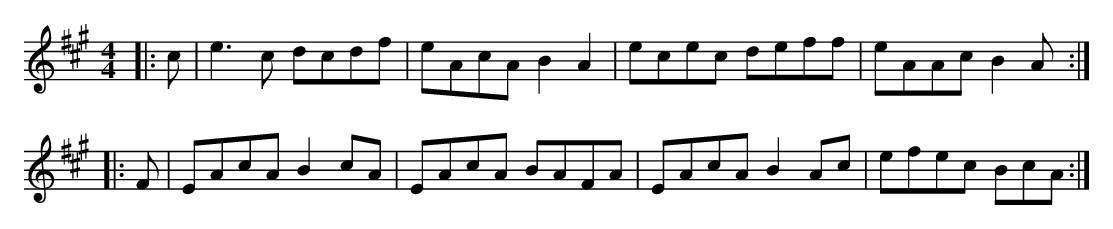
X:1
M:4/4
K:A
|:c|e3c dcdf|eAcA B2A2|ecec deff|eAAc B2A:|
|:F|EAcA B2cA|EAcA BAFA|EAcA B2Ac|efec BcA:|
